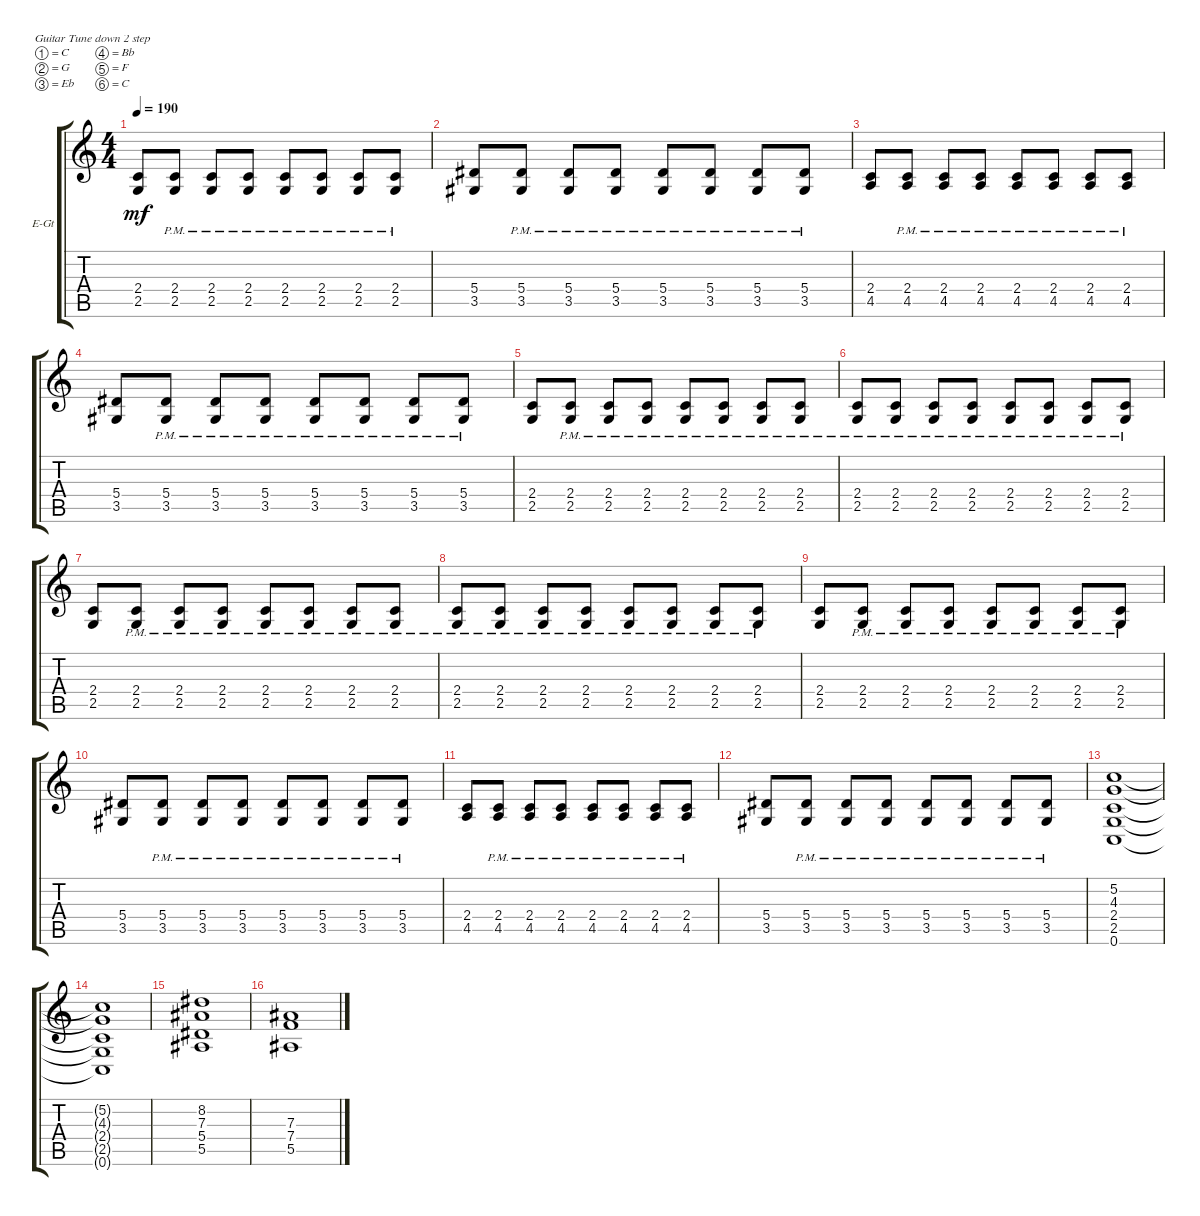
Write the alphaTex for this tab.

\bracketExtendMode groupsimilarinstruments
\firstSystemTrackNameOrientation horizontal
\otherSystemsTrackNameOrientation horizontal
\track ("Electric Guitar 2" "E-Gt") {instrument distortionguitar}
\staff {score tabs}
\tuning (C4 G3 Eb3 Bb2 F2 C2)
\ts (4 4)
\tempo 190
\clef g2
\ks c
(2.5 2.4).8{dy mf} (2.4{pm} 2.5{pm}).8 (2.4{pm} 2.5{pm}).8 (2.4{pm} 2.5{pm}).8 (2.4{pm} 2.5{pm}).8 (2.4{pm} 2.5{pm}).8 (2.4{pm} 2.5{pm}).8 (2.4{pm} 2.5{pm}).8 |
(3.5 5.4).8 (3.5{pm} 5.4{pm}).8 (3.5{pm} 5.4{pm}).8 (3.5{pm} 5.4{pm}).8 (3.5{pm} 5.4{pm}).8 (3.5{pm} 5.4{pm}).8 (3.5{pm} 5.4{pm}).8 (3.5{pm} 5.4{pm}).8 |
(2.4 4.5).8 (2.4{pm} 4.5{pm}).8 (2.4{pm} 4.5{pm}).8 (2.4{pm} 4.5{pm}).8 (2.4{pm} 4.5{pm}).8 (2.4{pm} 4.5{pm}).8 (2.4{pm} 4.5{pm}).8 (2.4{pm} 4.5{pm}).8 |
(3.5 5.4).8 (3.5{pm} 5.4{pm}).8 (3.5{pm} 5.4{pm}).8 (3.5{pm} 5.4{pm}).8 (3.5{pm} 5.4{pm}).8 (3.5{pm} 5.4{pm}).8 (3.5{pm} 5.4{pm}).8 (3.5{pm} 5.4{pm}).8 |
(2.5 2.4).8 (2.4{pm} 2.5{pm}).8 (2.4{pm} 2.5{pm}).8 (2.4{pm} 2.5{pm}).8 (2.4{pm} 2.5{pm}).8 (2.4{pm} 2.5{pm}).8 (2.4{pm} 2.5{pm}).8 (2.4{pm} 2.5{pm}).8 |
(2.5{pm} 2.4{pm}).8 (2.4{pm} 2.5{pm}).8 (2.4{pm} 2.5{pm}).8 (2.4{pm} 2.5{pm}).8 (2.4{pm} 2.5{pm}).8 (2.4{pm} 2.5{pm}).8 (2.4{pm} 2.5{pm}).8 (2.4{pm} 2.5{pm}).8 |
(2.5 2.4).8 (2.4{pm} 2.5{pm}).8 (2.4{pm} 2.5{pm}).8 (2.4{pm} 2.5{pm}).8 (2.4{pm} 2.5{pm}).8 (2.4{pm} 2.5{pm}).8 (2.4{pm} 2.5{pm}).8 (2.4{pm} 2.5{pm}).8 |
(2.5{pm} 2.4{pm}).8 (2.4{pm} 2.5{pm}).8 (2.4{pm} 2.5{pm}).8 (2.4{pm} 2.5{pm}).8 (2.4{pm} 2.5{pm}).8 (2.4{pm} 2.5{pm}).8 (2.4{pm} 2.5{pm}).8 (2.4{pm} 2.5{pm}).8 |
(2.5 2.4).8 (2.4{pm} 2.5{pm}).8 (2.4{pm} 2.5{pm}).8 (2.4{pm} 2.5{pm}).8 (2.4{pm} 2.5{pm}).8 (2.4{pm} 2.5{pm}).8 (2.4{pm} 2.5{pm}).8 (2.4{pm} 2.5{pm}).8 |
(3.5 5.4).8 (3.5{pm} 5.4{pm}).8 (3.5{pm} 5.4{pm}).8 (3.5{pm} 5.4{pm}).8 (3.5{pm} 5.4{pm}).8 (3.5{pm} 5.4{pm}).8 (3.5{pm} 5.4{pm}).8 (3.5{pm} 5.4{pm}).8 |
(2.4 4.5).8 (2.4{pm} 4.5{pm}).8 (2.4{pm} 4.5{pm}).8 (2.4{pm} 4.5{pm}).8 (2.4{pm} 4.5{pm}).8 (2.4{pm} 4.5{pm}).8 (2.4{pm} 4.5{pm}).8 (2.4{pm} 4.5{pm}).8 |
(3.5 5.4).8 (3.5{pm} 5.4{pm}).8 (3.5{pm} 5.4{pm}).8 (3.5{pm} 5.4{pm}).8 (3.5{pm} 5.4{pm}).8 (3.5{pm} 5.4{pm}).8 (3.5{pm} 5.4{pm}).8 (3.5{pm} 5.4{pm}).8 |
(0.6 2.5 2.4 4.3 5.2).1 |
(5.2{t} 4.3{t} 2.4{t} 2.5{t} 0.6{t}).1 |
(5.5 5.4 7.3 8.2).1 |
(5.5 7.4 7.3).1
